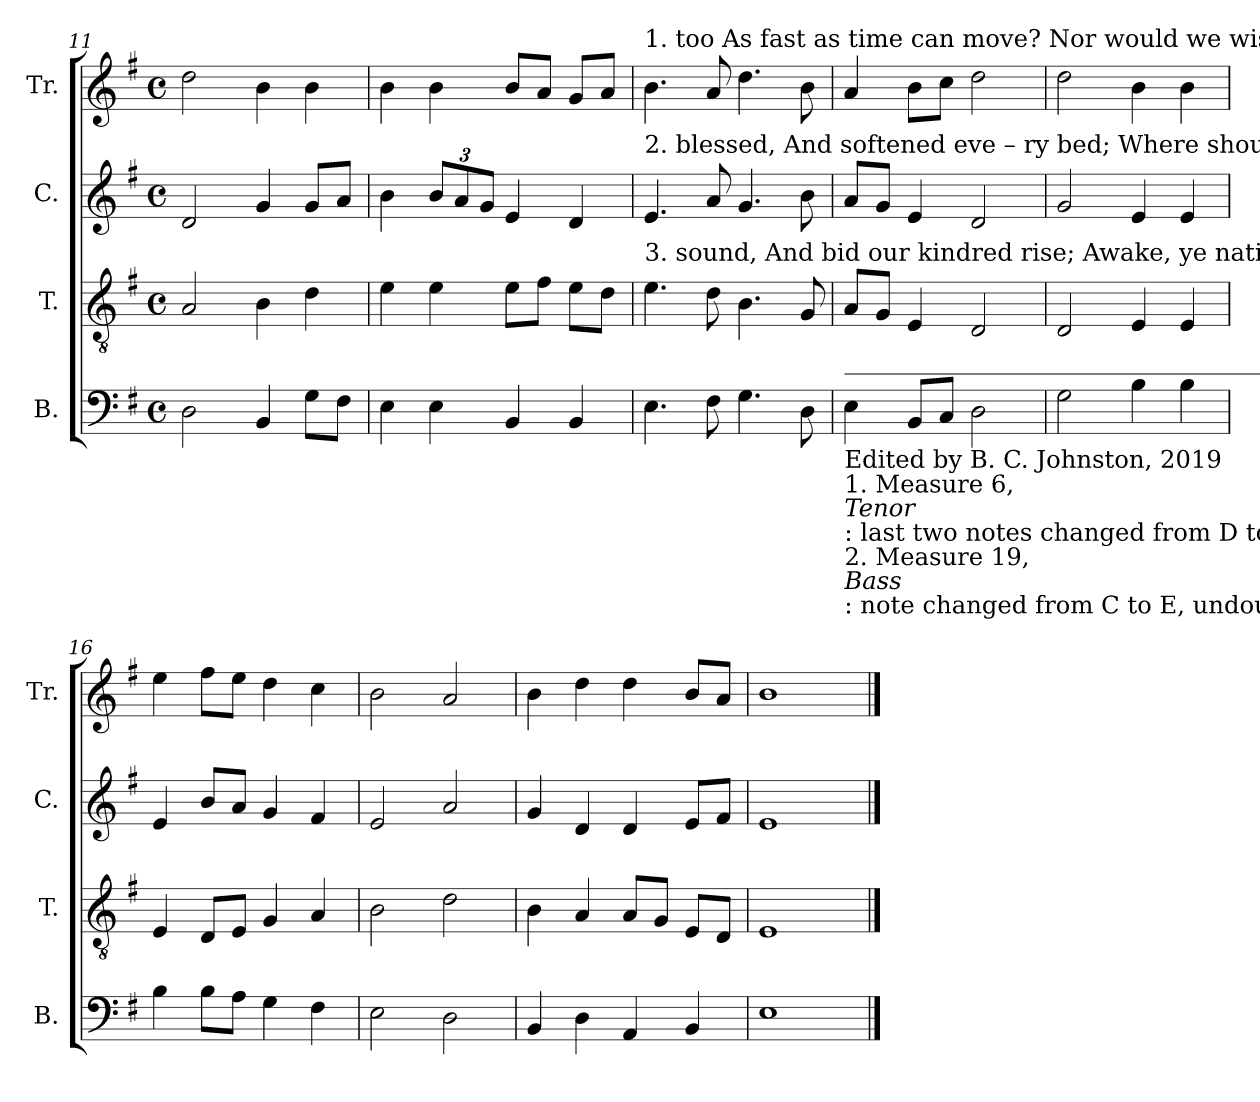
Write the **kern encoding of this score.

**kern	**kern	**kern	**kern
*part4	*part3	*part2	*part1
*staff4	*staff3	*staff2	*staff1
*I"B.	*I"T.	*I"C.	*I"Tr.
*I'B.	*I'T.	*I'C.	*I'Tr.
*clefF4	*clefGv2	*clefG2	*clefG2
*k[f#]	*k[f#]	*k[f#]	*k[f#]
*M4/4	*M4/4	*M4/4	*M4/4
*met(c)	*met(c)	*met(c)	*met(c)
=11	=11	=11	=11
2D!\	2A!/	2d!/	2dd!\
4BB!/	4B!\	4g!/	4b!\
8G!\L	4d!\	8g!/L	4b!\
8F#!\J	.	8a!/J	.
=12	=12	=12	=12
4E!\	4e!\	4b!\	4b!\
*	*	*Xbrackettup	*
4E!\	4e!\	12b!/L	4b!\
.	.	12a!/	.
.	.	12g!/J	.
4BB!/	8e!\L	4e!/	8b!/L
.	8f#!\J	.	8a!/J
4BB!/	8e!\L	4d!/	8g!/L
.	8d!\J	.	8a!/J
=13	=13	=13	=13
!	!	!	!LO:TX:a:t=1. too   As fast    as     time  can  move?  Nor would we wish the hours more slow To   keep  us   from   our    love.
!	!	!LO:TX:a:t=2. blessed, And  softened  eve – ry   bed;   Where should the dying members rest,  But  with  the  dy  –  ing    Head?	!
!	!LO:TX:a:t=3. sound,  And bid  our  kindred      rise;     Awake,   ye   nations   under ground;  Ye    saints,  a – scend  the  skies.	!	!
4.E!\	4.e!\	4.e!/	4.b!\
8F#!\	8d!\	8a!/	8a!/
4.G!\	4.B!\	4.g!/	4.dd!\
8D!\	8G!/	8b!\	8b!\
=14	=14	=14	=14
!LO:TX:a:t=_____________________________________________________________________________	!	!	!
!LO:TX:b:t=Edited by B. C. Johnston, 2019	!	!	!
!LO:TX:b:t=1. Measure 6,	!	!	!
!LO:TX:b:i:t=Tenor	!	!	!
!LO:TX:b:t=&colon; last two notes changed from D to E, as in measure 15.	!	!	!
!LO:TX:b:t=2. Measure 19,	!	!	!
!LO:TX:b:i:t=Bass	!	!	!
!LO:TX:b:t=&colon; note changed from C to E, undoubtedly a misprint (see measure 10).	!	!	!
4E!\	8A!/L	8a!/L	4a!/
.	8G!/J	8g!/J	.
8BB!/L	4E!/	4e!/	8b!\L
8C!/J	.	.	8cc!\J
2D!\	2D!/	2d!/	2dd!\
=15	=15	=15	=15
2G!\	2D!/	2g!/	2dd!\
4B!\	4E!/	4e!/	4b!\
4B!\	4E!/	4e!/	4b!\
=16	=16	=16	=16
4B!\	4E!/	4e!/	4ee!\
8B!\L	8D!/L	8b!/L	8ff#!\L
8A!\J	8E!/J	8a!/J	8ee!\J
4G!\	4G!/	4g!/	4dd!\
4F#!\	4A!/	4f#!/	4cc!\
=17	=17	=17	=17
2E!\	2B!\	2e!/	2b!\
2D!\	2d!\	2a!/	2a!/
=18	=18	=18	=18
4BB!/	4B!\	4g!/	4b!\
4D!\	4A!/	4d!/	4dd!\
4AA!/	8A!/L	4d!/	4dd!\
.	8G!/J	.	.
4BB!/	8E!/L	8e!/L	8b!/L
.	8D!/J	8f#!/J	8a!/J
=19	=19	=19	=19
1E!	1E!	1e!	1b!
==	==	==	==
*-	*-	*-	*-
